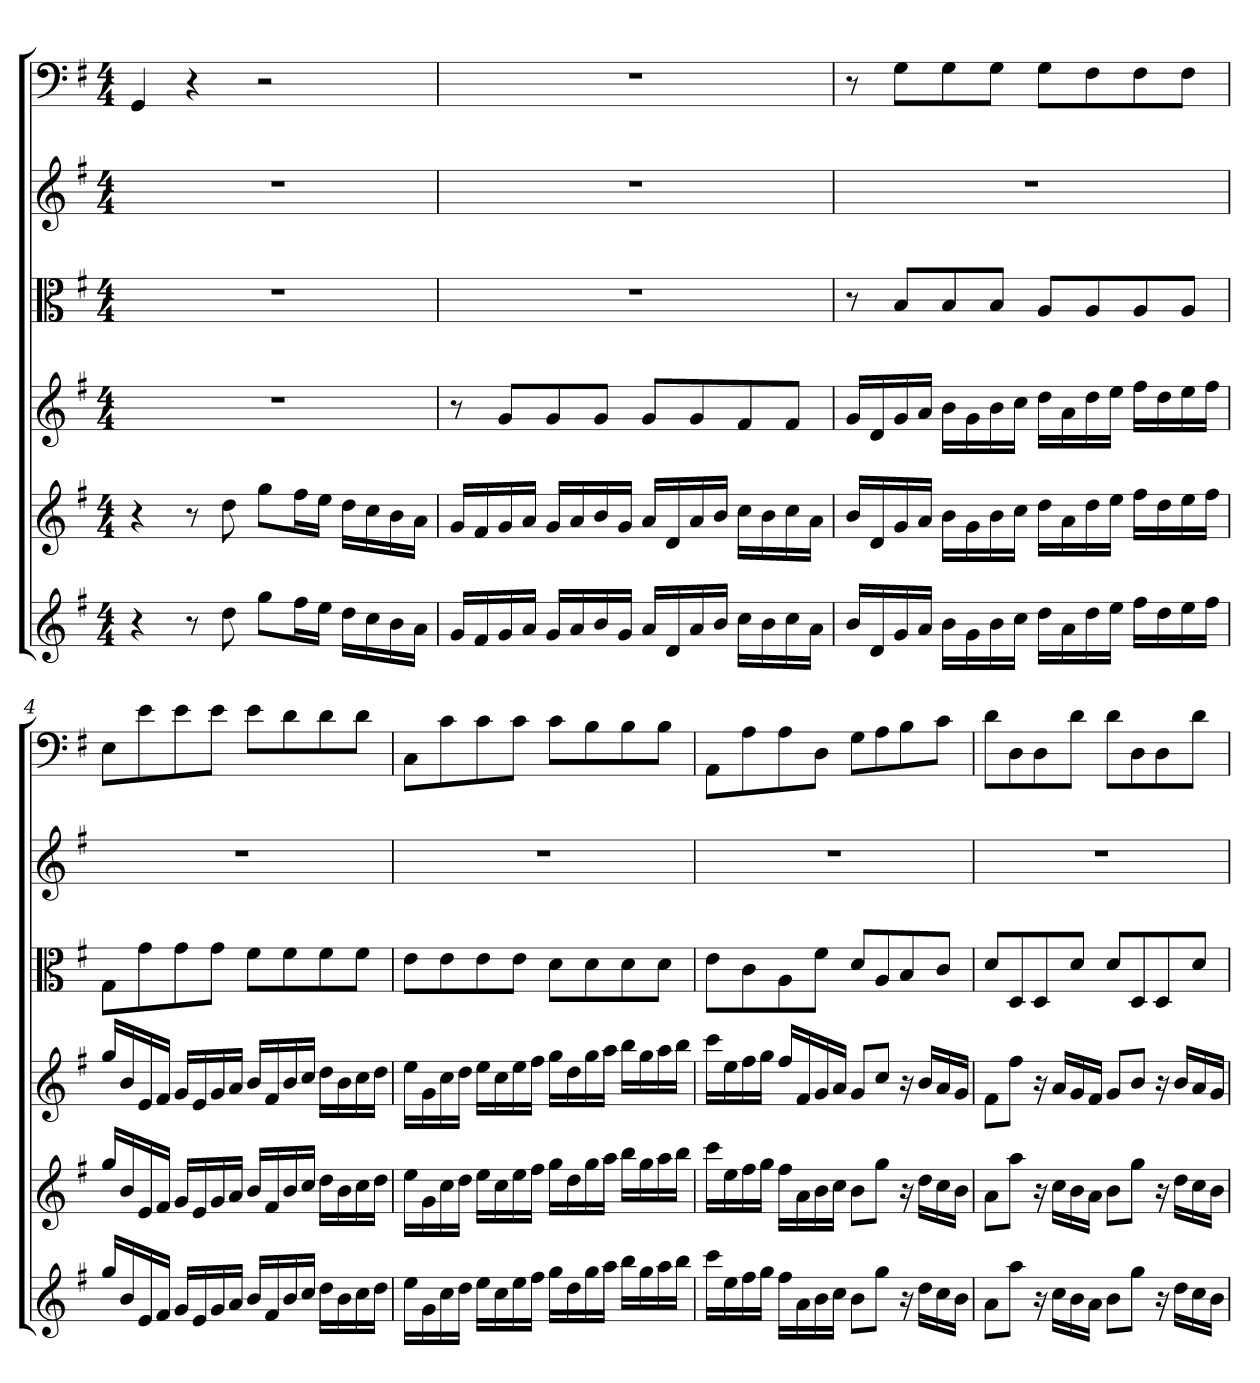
**kern	**kern	**kern	**kern	**kern	**kern
*part6	*part5	*part4	*part3	*part2	*part1
*staff6	*staff5	*staff4	*staff3	*staff2	*staff1
*clefG2	*clefG2	*clefG2	*clefC3	*clefG2	*clefF4
*k[f#]	*k[f#]	*k[f#]	*k[f#]	*k[f#]	*k[f#]
*G:	*G:	*G:	*G:	*G:	*G:
*M4/4	*M4/4	*M4/4	*M4/4	*M4/4	*M4/4
=1	=1	=1	=1	=1	=1
4r	4r	1r	1r	1r	4GG/
8r	8r	.	.	.	4r
8dd\	8dd\	.	.	.	.
8gg\L	8gg\L	.	.	.	2r
16ff#\L	16ff#\L	.	.	.	.
16ee\JJ	16ee\JJ	.	.	.	.
16dd\LL	16dd\LL	.	.	.	.
16cc\	16cc\	.	.	.	.
16b\	16b\	.	.	.	.
16a\JJ	16a\JJ	.	.	.	.
=2	=2	=2	=2	=2	=2
16g/LL	16g/LL	8r	1r	1r	1r
16f#/	16f#/	.	.	.	.
16g/	16g/	8g/L	.	.	.
16a/JJ	16a/JJ	.	.	.	.
16g/LL	16g/LL	8g/	.	.	.
16a/	16a/	.	.	.	.
16b/	16b/	8g/J	.	.	.
16g/JJ	16g/JJ	.	.	.	.
16a/LL	16a/LL	8g/L	.	.	.
16d/	16d/	.	.	.	.
16a/	16a/	8g/	.	.	.
16b/JJ	16b/JJ	.	.	.	.
16cc\LL	16cc\LL	8f#/	.	.	.
16b\	16b\	.	.	.	.
16cc\	16cc\	8f#/J	.	.	.
16a\JJ	16a\JJ	.	.	.	.
=3	=3	=3	=3	=3	=3
16b/LL	16b/LL	16g/LL	8r	1r	8r
16d/	16d/	16d/	.	.	.
16g/	16g/	16g/	8B/L	.	8G\L
16a/JJ	16a/JJ	16a/JJ	.	.	.
16b\LL	16b\LL	16b\LL	8B/	.	8G\
16g\	16g\	16g\	.	.	.
16b\	16b\	16b\	8B/J	.	8G\J
16cc\JJ	16cc\JJ	16cc\JJ	.	.	.
16dd\LL	16dd\LL	16dd\LL	8A/L	.	8G\L
16a\	16a\	16a\	.	.	.
16dd\	16dd\	16dd\	8A/	.	8F#\
16ee\JJ	16ee\JJ	16ee\JJ	.	.	.
16ff#\LL	16ff#\LL	16ff#\LL	8A/	.	8F#\
16dd\	16dd\	16dd\	.	.	.
16ee\	16ee\	16ee\	8A/J	.	8F#\J
16ff#\JJ	16ff#\JJ	16ff#\JJ	.	.	.
=4	=4	=4	=4	=4	=4
16gg/LL	16gg/LL	16gg/LL	8G\L	1r	8E\L
16b/	16b/	16b/	.	.	.
16e/	16e/	16e/	8g\	.	8e\
16f#/JJ	16f#/JJ	16f#/JJ	.	.	.
16g/LL	16g/LL	16g/LL	8g\	.	8e\
16e/	16e/	16e/	.	.	.
16g/	16g/	16g/	8g\J	.	8e\J
16a/JJ	16a/JJ	16a/JJ	.	.	.
16b/LL	16b/LL	16b/LL	8f#\L	.	8e\L
16f#/	16f#/	16f#/	.	.	.
16b/	16b/	16b/	8f#\	.	8d\
16cc/JJ	16cc/JJ	16cc/JJ	.	.	.
16dd\LL	16dd\LL	16dd\LL	8f#\	.	8d\
16b\	16b\	16b\	.	.	.
16cc\	16cc\	16cc\	8f#\J	.	8d\J
16dd\JJ	16dd\JJ	16dd\JJ	.	.	.
=5	=5	=5	=5	=5	=5
16ee\LL	16ee\LL	16ee\LL	8e\L	1r	8C\L
16g\	16g\	16g\	.	.	.
16cc\	16cc\	16cc\	8e\	.	8c\
16dd\JJ	16dd\JJ	16dd\JJ	.	.	.
16ee\LL	16ee\LL	16ee\LL	8e\	.	8c\
16cc\	16cc\	16cc\	.	.	.
16ee\	16ee\	16ee\	8e\J	.	8c\J
16ff#\JJ	16ff#\JJ	16ff#\JJ	.	.	.
16gg\LL	16gg\LL	16gg\LL	8d\L	.	8c\L
16dd\	16dd\	16dd\	.	.	.
16gg\	16gg\	16gg\	8d\	.	8B\
16aa\JJ	16aa\JJ	16aa\JJ	.	.	.
16bb\LL	16bb\LL	16bb\LL	8d\	.	8B\
16gg\	16gg\	16gg\	.	.	.
16aa\	16aa\	16aa\	8d\J	.	8B\J
16bb\JJ	16bb\JJ	16bb\JJ	.	.	.
=6	=6	=6	=6	=6	=6
16ccc\LL	16ccc\LL	16ccc\LL	8e\L	1r	8AA\L
16ee\	16ee\	16ee\	.	.	.
16ff#\	16ff#\	16ff#\	8c\	.	8A\
16gg\JJ	16gg\JJ	16gg\JJ	.	.	.
16ff#\LL	16ff#\LL	16ff#/LL	8A\	.	8A\
16a\	16a\	16f#/	.	.	.
16b\	16b\	16g/	8f#\J	.	8D\J
16cc\JJ	16cc\JJ	16a/JJ	.	.	.
8b\L	8b\L	8g/L	8d/L	.	8G\L
8gg\J	8gg\J	8cc/J	8A/	.	8A\
16r	16r	16r	8B/	.	8B\
16dd\LL	16dd\LL	16b/LL	.	.	.
16cc\	16cc\	16a/	8c/J	.	8c\J
16b\JJ	16b\JJ	16g/JJ	.	.	.
=7	=7	=7	=7	=7	=7
8a\L	8a\L	8f#\L	8d/L	1r	8d\L
8aa\J	8aa\J	8ff#\J	8D/	.	8D\
16r	16r	16r	8D/	.	8D\
16cc\LL	16cc\LL	16a/LL	.	.	.
16b\	16b\	16g/	8d/J	.	8d\J
16a\JJ	16a\JJ	16f#/JJ	.	.	.
8b\L	8b\L	8g/L	8d/L	.	8d\L
8gg\J	8gg\J	8b/J	8D/	.	8D\
16r	16r	16r	8D/	.	8D\
16dd\LL	16dd\LL	16b/LL	.	.	.
16cc\	16cc\	16a/	8d/J	.	8d\J
16b\JJ	16b\JJ	16g/JJ	.	.	.
=	=	=	=	=	=
*-	*-	*-	*-	*-	*-
